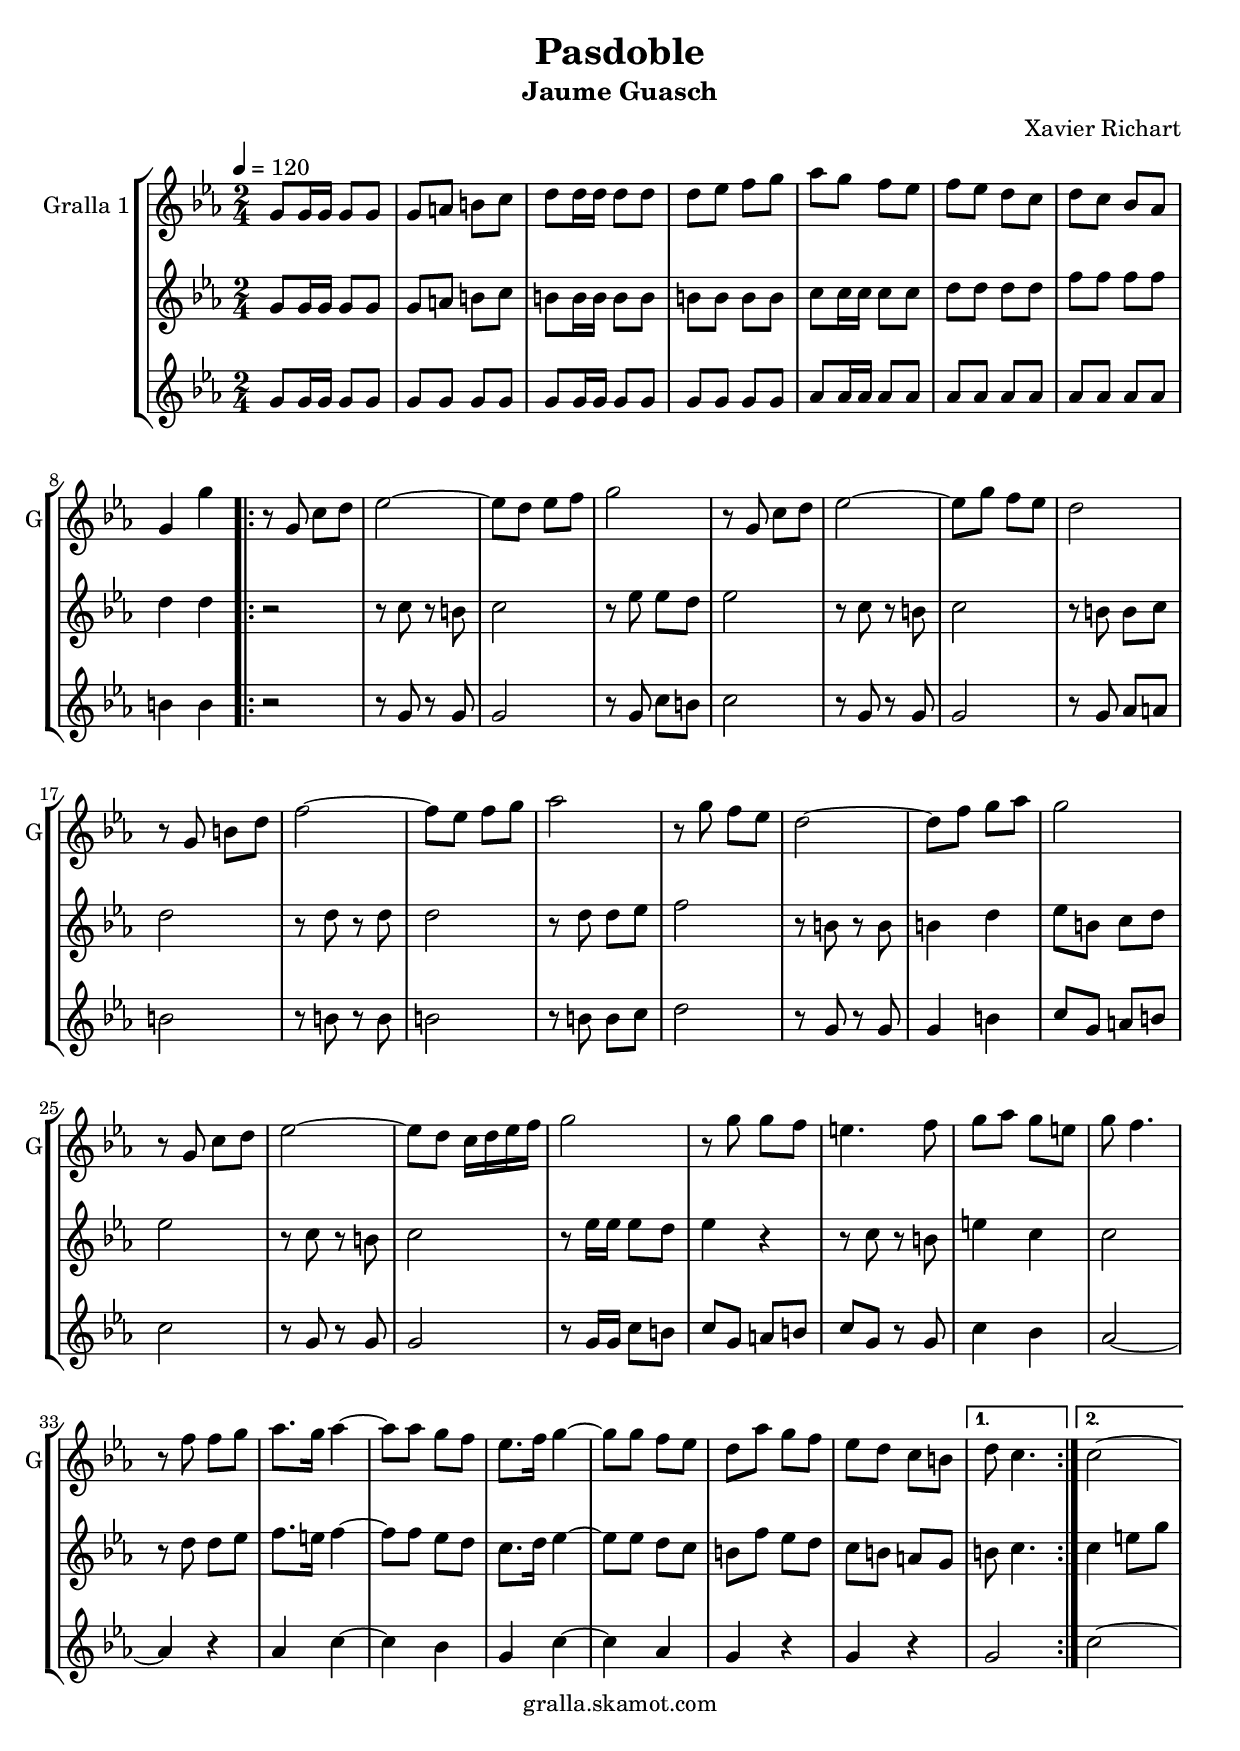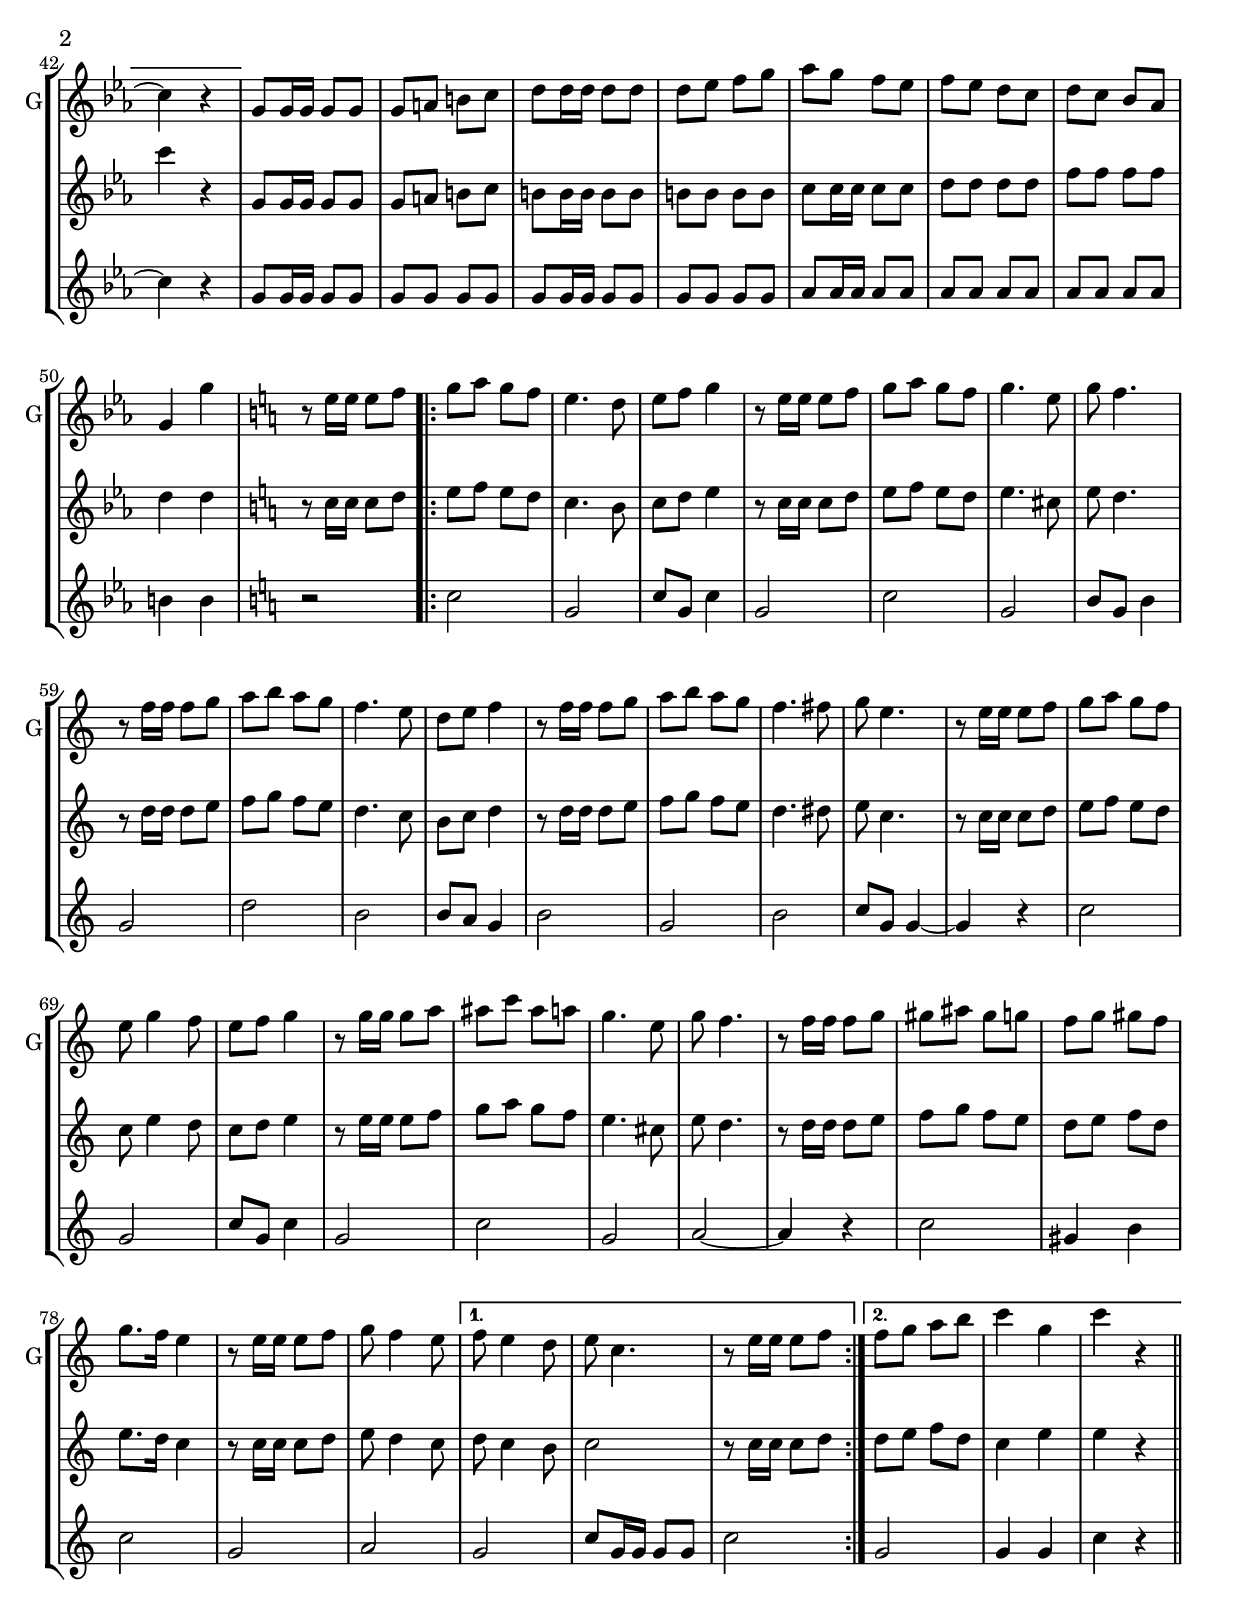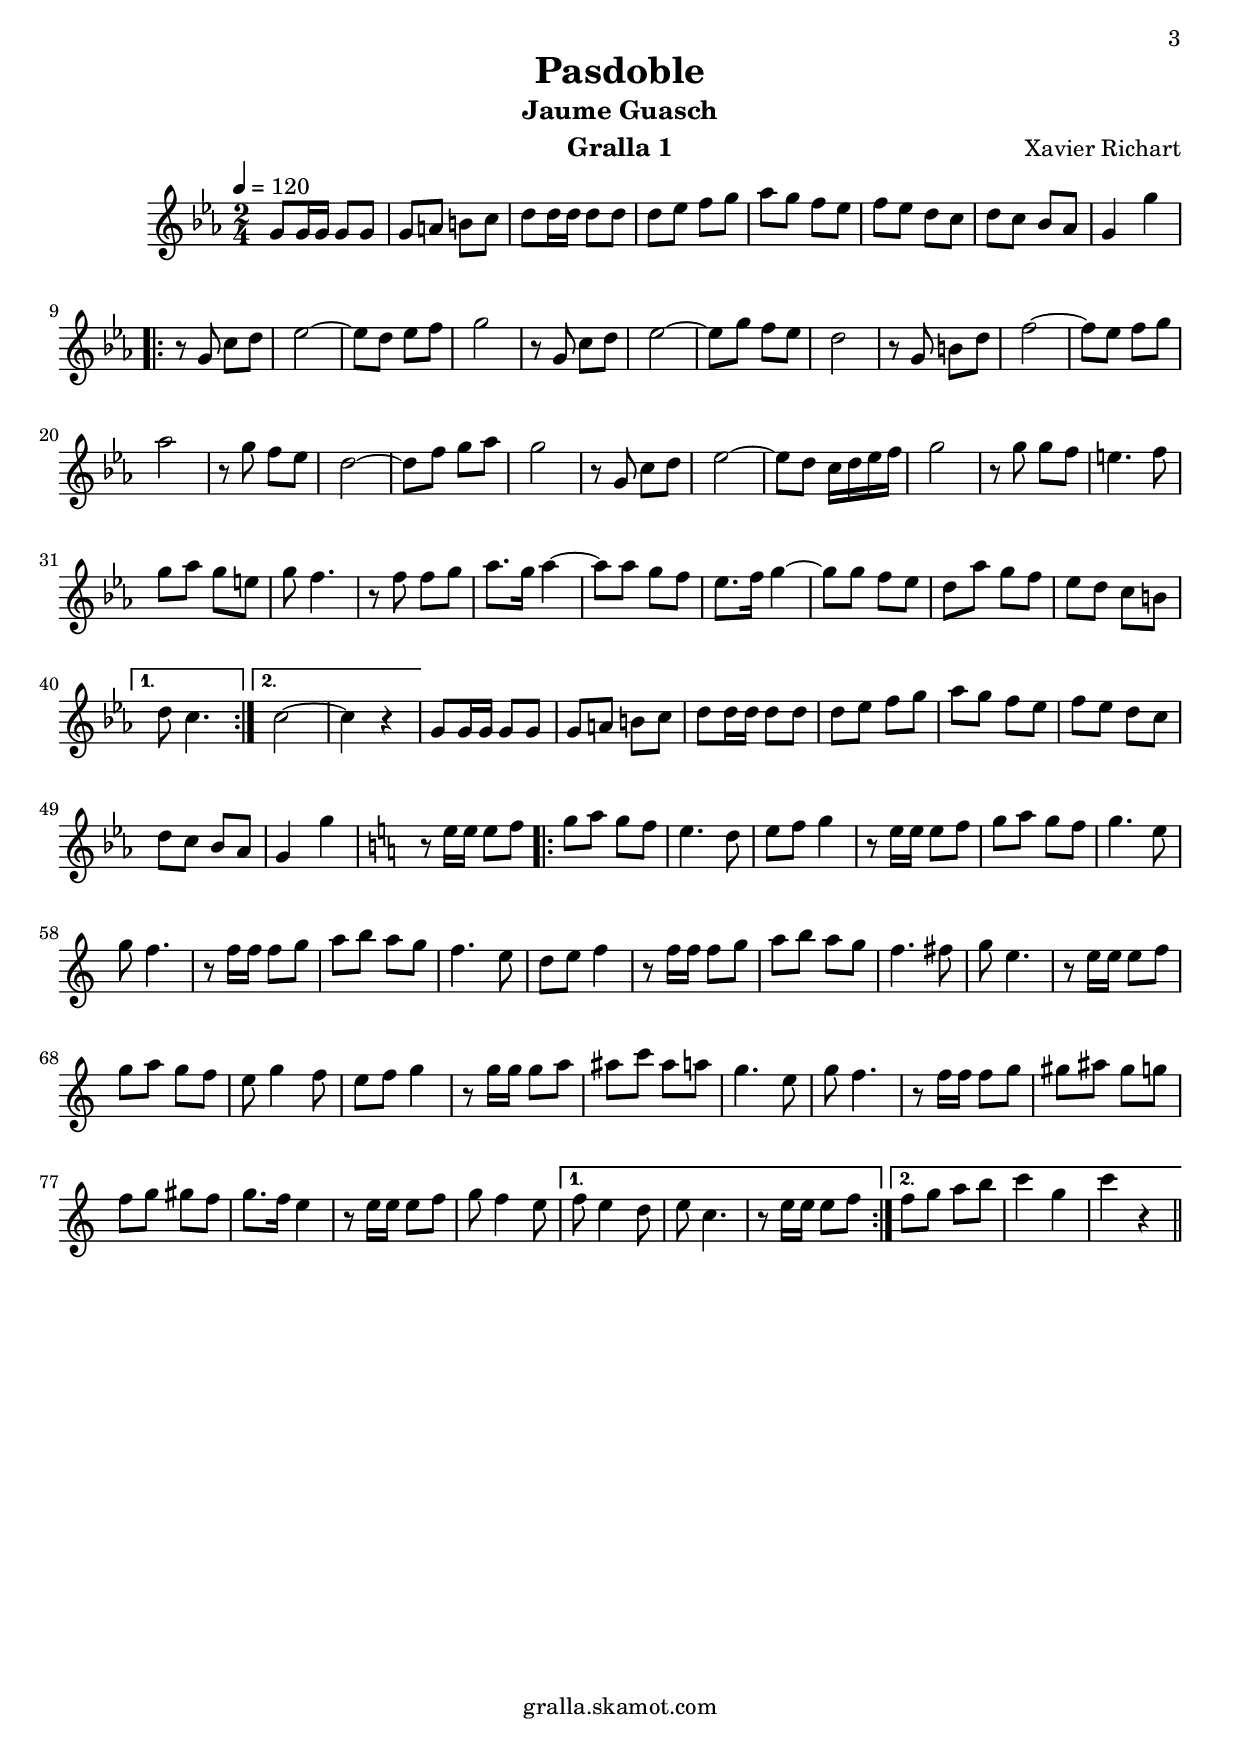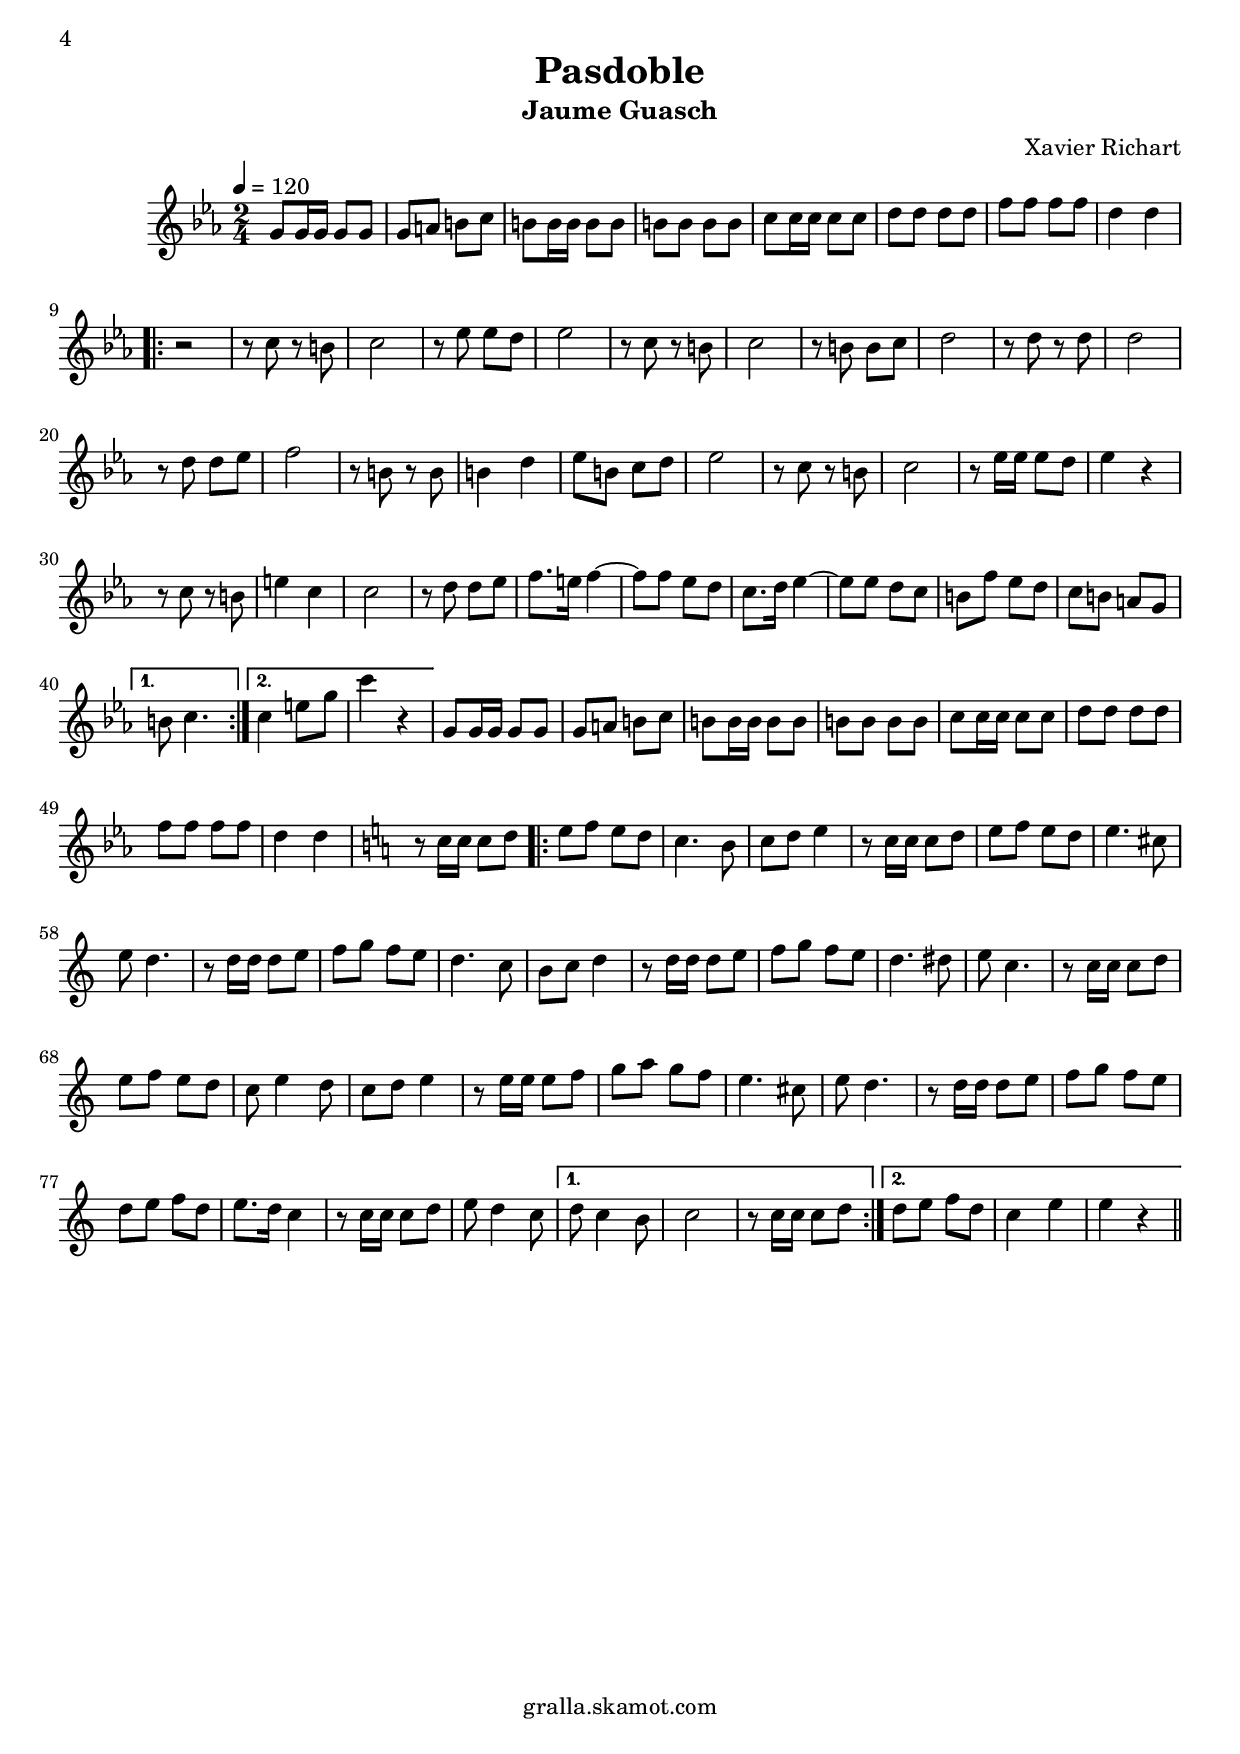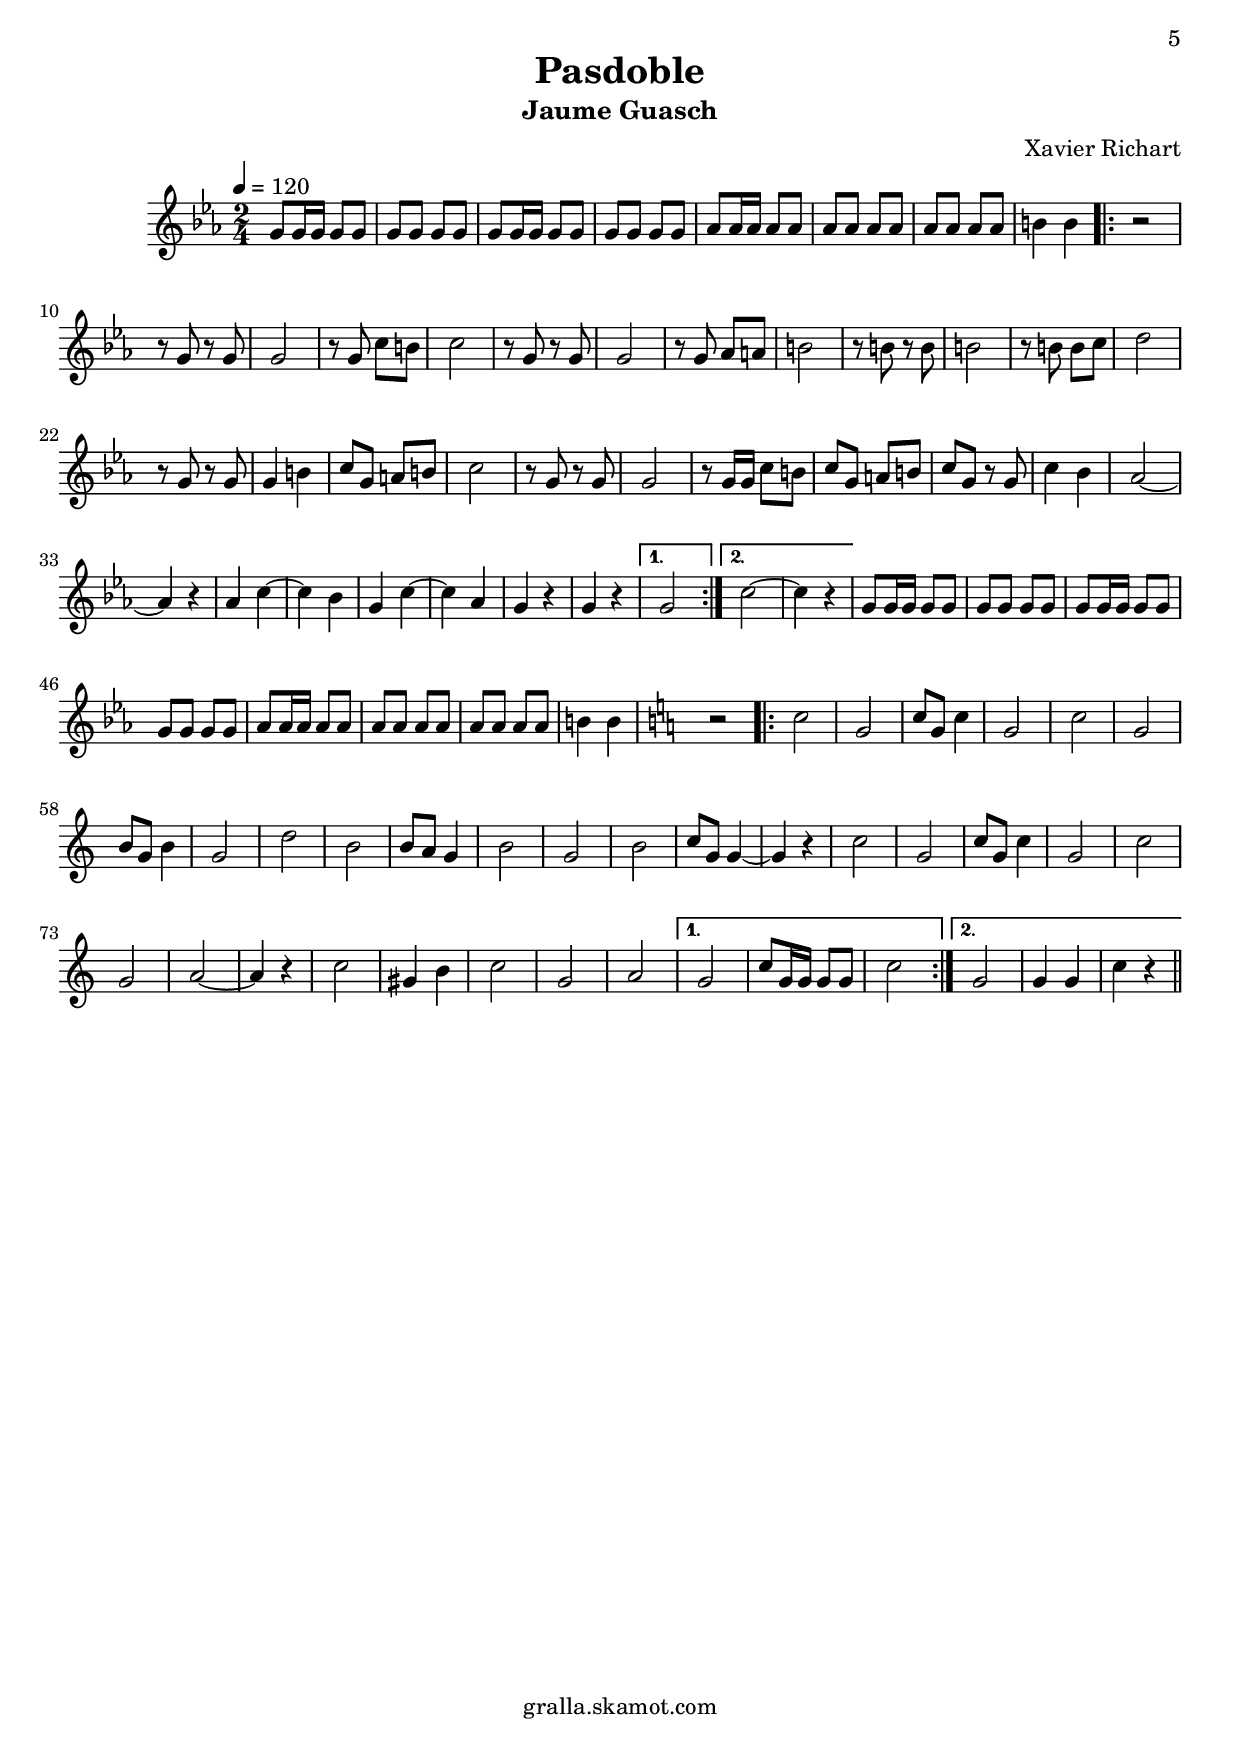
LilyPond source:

\version "2.16.2"

\header {
  dedication=""
  title="Pasdoble"
  subtitle="Jaume Guasch"
  subsubtitle=""
  poet=""
  meter=""
  piece=""
  composer="Xavier Richart"
  arranger=""
  opus=""
  instrument=""
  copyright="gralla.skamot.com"
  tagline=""
}

liniaroAa =
\relative g'
{
  \tempo 4=120
  \clef treble
  \key ees \major
  \time 2/4
  g8 g16 g g8 g  |
  g8 a b c  |
  d8 d16 d d8 d  |
  d8 ees f g  |
  %05
  aes8 g f ees  |
  f8 ees d c  |
  d8 c bes aes  |
  g4 g'  |
  \repeat volta 2 { r8 g, c d  |
  %10
  ees2 ~  |
  ees8 d ees f  |
  g2  |
  r8 g, c d  |
  ees2 ~  |
  %15
  ees8 g f ees  |
  d2  |
  r8 g, b d  |
  f2 ~  |
  f8 ees f g  |
  %20
  aes2  |
  r8 g f ees  |
  d2 ~  |
  d8 f g aes  |
  g2  |
  %25
  r8 g, c d  |
  ees2 ~  |
  ees8 d c16 d ees f  |
  g2  |
  r8 g g f  |
  %30
  e4. f8  |
  g8 aes g e  |
  g8 f4.  |
  r8 f f g  |
  aes8. g16 aes4 ~  |
  %35
  aes8 aes g f  |
  ees8. f16 g4 ~  |
  g8 g f ees  |
  d8 aes' g f  |
  ees8 d c b }
  %40
  \alternative { { d8 c4. }
  { c2 ~  |
  c4 r } }
  g8 g16 g g8 g  |
  g8 a b c  |
  %45
  d8 d16 d d8 d  |
  d8 ees f g  |
  aes8 g f ees  |
  f8 ees d c  |
  d8 c bes aes  |
  %50
  g4 g'  |
  \key c \major   r8 e16 e e8 f  |
  \repeat volta 2 { g8 a g f  |
  e4. d8  |
  e8 f g4  |
  %55
  r8 e16 e e8 f  |
  g8 a g f  |
  g4. e8  |
  g8 f4.  |
  r8 f16 f f8 g  |
  %60
  a8 b a g  |
  f4. e8  |
  d8 e f4  |
  r8 f16 f f8 g  |
  a8 b a g  |
  %65
  f4. fis8  |
  g8 e4.  |
  r8 e16 e e8 f  |
  g8 a g f  |
  e8 g4 f8  |
  %70
  e8 f g4  |
  r8 g16 g g8 a  |
  ais8 c ais a  |
  g4. e8  |
  g8 f4.  |
  %75
  r8 f16 f f8 g  |
  gis8 ais gis g  |
  f8 g gis f  |
  g8. f16 e4  |
  r8 e16 e e8 f  |
  %80
  g8 f4 e8 }
  \alternative { { f8 e4 d8  |
  e8 c4.  |
  r8 e16 e e8 f }
  { f8 g a b  |
  %85
  c4 g  |
  c4 r } } \bar "||"
}

liniaroAb =
\relative g'
{
  \tempo 4=120
  \clef treble
  \key ees \major
  \time 2/4
  g8 g16 g g8 g  |
  g8 a b c  |
  b8 b16 b b8 b  |
  b8 b b b  |
  %05
  c8 c16 c c8 c  |
  d8 d d d  |
  f8 f f f  |
  d4 d  |
  \repeat volta 2 { r2  |
  %10
  r8 c r b  |
  c2  |
  r8 ees ees d  |
  ees2  |
  r8 c r b  |
  %15
  c2  |
  r8 b b c  |
  d2  |
  r8 d r d  |
  d2  |
  %20
  r8 d d ees  |
  f2  |
  r8 b, r b  |
  b4 d  |
  ees8 b c d  |
  %25
  ees2  |
  r8 c r b  |
  c2  |
  r8 ees16 ees ees8 d  |
  ees4 r  |
  %30
  r8 c r b  |
  e4 c  |
  c2  |
  r8 d d ees  |
  f8. e16 f4 ~  |
  %35
  f8 f ees d  |
  c8. d16 ees4 ~  |
  ees8 ees d c  |
  b8 f' ees d  |
  c8 b a g }
  %40
  \alternative { { b8 c4. }
  { c4 e8 g  |
  c4 r } }
  g,8 g16 g g8 g  |
  g8 a b c  |
  %45
  b8 b16 b b8 b  |
  b8 b b b  |
  c8 c16 c c8 c  |
  d8 d d d  |
  f8 f f f  |
  %50
  d4 d  |
  \key c \major   r8 c16 c c8 d  |
  \repeat volta 2 { e8 f e d  |
  c4. b8  |
  c8 d e4  |
  %55
  r8 c16 c c8 d  |
  e8 f e d  |
  e4. cis8  |
  e8 d4.  |
  r8 d16 d d8 e  |
  %60
  f8 g f e  |
  d4. c8  |
  b8 c d4  |
  r8 d16 d d8 e  |
  f8 g f e  |
  %65
  d4. dis8  |
  e8 c4.  |
  r8 c16 c c8 d  |
  e8 f e d  |
  c8 e4 d8  |
  %70
  c8 d e4  |
  r8 e16 e e8 f  |
  g8 a g f  |
  e4. cis8  |
  e8 d4.  |
  %75
  r8 d16 d d8 e  |
  f8 g f e  |
  d8 e f d  |
  e8. d16 c4  |
  r8 c16 c c8 d  |
  %80
  e8 d4 c8 }
  \alternative { { d8 c4 b8  |
  c2  |
  r8 c16 c c8 d }
  { d8 e f d  |
  %85
  c4 e  |
  e4 r } } \bar "||"
}

liniaroAc =
\relative g'
{
  \tempo 4=120
  \clef treble
  \key ees \major
  \time 2/4
  g8 g16 g g8 g  |
  g8 g g g  |
  g8 g16 g g8 g  |
  g8 g g g  |
  %05
  aes8 aes16 aes aes8 aes  |
  aes8 aes aes aes  |
  aes8 aes aes aes  |
  b4 b  |
  \repeat volta 2 { r2  |
  %10
  r8 g r g  |
  g2  |
  r8 g c b  |
  c2  |
  r8 g r g  |
  %15
  g2  |
  r8 g aes a  |
  b2  |
  r8 b r b  |
  b2  |
  %20
  r8 b b c  |
  d2  |
  r8 g, r g  |
  g4 b  |
  c8 g a b  |
  %25
  c2  |
  r8 g r g  |
  g2  |
  r8 g16 g c8 b  |
  c8 g a b  |
  %30
  c8 g r g  |
  c4 bes  |
  aes2 ~  |
  aes4 r  |
  aes4 c ~  |
  %35
  c4 bes  |
  g4 c ~  |
  c4 aes  |
  g4 r  |
  g4 r }
  %40
  \alternative { { g2 }
  { c2 ~  |
  c4 r } }
  g8 g16 g g8 g  |
  g8 g g g  |
  %45
  g8 g16 g g8 g  |
  g8 g g g  |
  aes8 aes16 aes aes8 aes  |
  aes8 aes aes aes  |
  aes8 aes aes aes  |
  %50
  b4 b  |
  \key c \major   r2  |
  \repeat volta 2 { c2  |
  g2  |
  c8 g c4  |
  %55
  g2  |
  c2  |
  g2  |
  b8 g b4  |
  g2  |
  %60
  d'2  |
  b2  |
  b8 a g4  |
  b2  |
  g2  |
  %65
  b2  |
  c8 g g4 ~  |
  g4 r  |
  c2  |
  g2  |
  %70
  c8 g c4  |
  g2  |
  c2  |
  g2  |
  a2 ~  |
  %75
  a4 r  |
  c2  |
  gis4 b  |
  c2  |
  g2  |
  %80
  a2 }
  \alternative { { g2  |
  c8 g16 g g8 g  |
  c2 }
  { g2  |
  %85
  g4 g  |
  c4 r } } \bar "||"
}

\bookpart {
  \score {
    \new StaffGroup {
      \override Score.RehearsalMark #'self-alignment-X = #LEFT
      <<
        \new Staff \with {instrumentName = #"Gralla 1" shortInstrumentName = #"G"} \liniaroAa
        \new Staff \with {instrumentName = #"" shortInstrumentName = #" "} \liniaroAb
        \new Staff \with {instrumentName = #"" shortInstrumentName = #" "} \liniaroAc
      >>
    }
    \layout {}
  }
  \score { \unfoldRepeats
    \new StaffGroup {
      \override Score.RehearsalMark #'self-alignment-X = #LEFT
      <<
        \new Staff \with {instrumentName = #"Gralla 1" shortInstrumentName = #"G"} \liniaroAa
        \new Staff \with {instrumentName = #"" shortInstrumentName = #" "} \liniaroAb
        \new Staff \with {instrumentName = #"" shortInstrumentName = #" "} \liniaroAc
      >>
    }
    \midi {
      \set Staff.midiInstrument = "oboe"
      \set DrumStaff.midiInstrument = "drums"
    }
  }
}

\bookpart {
  \header {instrument="Gralla 1"}
  \score {
    \new StaffGroup {
      \override Score.RehearsalMark #'self-alignment-X = #LEFT
      <<
        \new Staff \liniaroAa
      >>
    }
    \layout {}
  }
  \score { \unfoldRepeats
    \new StaffGroup {
      \override Score.RehearsalMark #'self-alignment-X = #LEFT
      <<
        \new Staff \liniaroAa
      >>
    }
    \midi {
      \set Staff.midiInstrument = "oboe"
      \set DrumStaff.midiInstrument = "drums"
    }
  }
}

\bookpart {
  \header {instrument=""}
  \score {
    \new StaffGroup {
      \override Score.RehearsalMark #'self-alignment-X = #LEFT
      <<
        \new Staff \liniaroAb
      >>
    }
    \layout {}
  }
  \score { \unfoldRepeats
    \new StaffGroup {
      \override Score.RehearsalMark #'self-alignment-X = #LEFT
      <<
        \new Staff \liniaroAb
      >>
    }
    \midi {
      \set Staff.midiInstrument = "oboe"
      \set DrumStaff.midiInstrument = "drums"
    }
  }
}

\bookpart {
  \header {instrument=""}
  \score {
    \new StaffGroup {
      \override Score.RehearsalMark #'self-alignment-X = #LEFT
      <<
        \new Staff \liniaroAc
      >>
    }
    \layout {}
  }
  \score { \unfoldRepeats
    \new StaffGroup {
      \override Score.RehearsalMark #'self-alignment-X = #LEFT
      <<
        \new Staff \liniaroAc
      >>
    }
    \midi {
      \set Staff.midiInstrument = "oboe"
      \set DrumStaff.midiInstrument = "drums"
    }
  }
}

